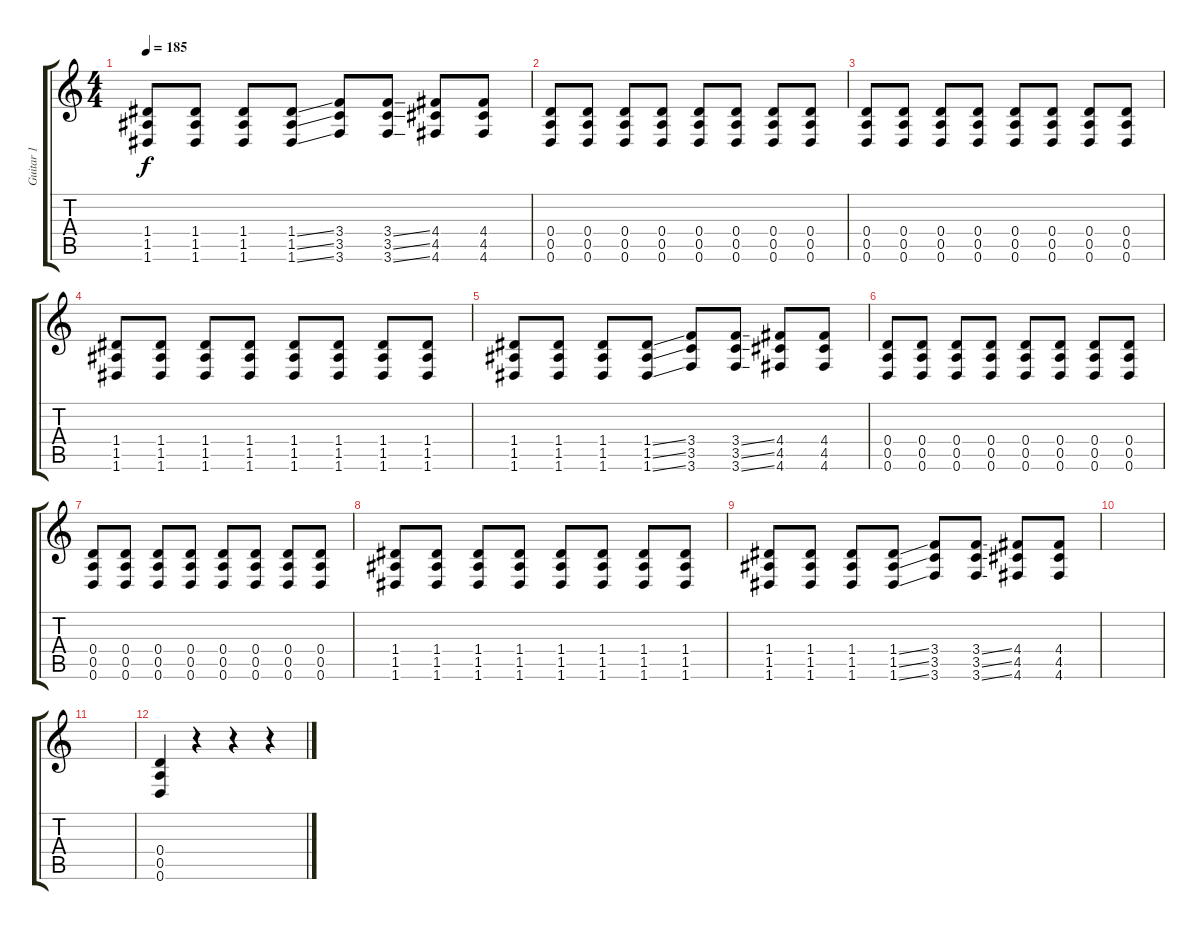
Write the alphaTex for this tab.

\track ("Guitar 1" "Guitar 1") {instrument distortionguitar}
\staff {score tabs}
\tuning (E4 B3 G3 D3 A2 D2) {hide}
\ts (4 4)
\tempo 185
\clef g2
\ks c
(1.4 1.5 1.6).8{dy f} (1.4 1.5 1.6).8 (1.4 1.5 1.6).8 (1.4{ss} 1.5{ss} 1.6{ss}).8 (3.4 3.5 3.6).8 (3.4{ss} 3.5{ss} 3.6{ss}).8 (4.4 4.5 4.6).8 (4.4 4.5 4.6).8 |
(0.4 0.5 0.6).8 (0.4 0.5 0.6).8 (0.4 0.5 0.6).8 (0.4 0.5 0.6).8 (0.4 0.5 0.6).8 (0.4 0.5 0.6).8 (0.4 0.5 0.6).8 (0.4 0.5 0.6).8 |
(0.4 0.5 0.6).8 (0.4 0.5 0.6).8 (0.4 0.5 0.6).8 (0.4 0.5 0.6).8 (0.4 0.5 0.6).8 (0.4 0.5 0.6).8 (0.4 0.5 0.6).8 (0.4 0.5 0.6).8 |
(1.4 1.5 1.6).8 (1.4 1.5 1.6).8 (1.4 1.5 1.6).8 (1.4 1.5 1.6).8 (1.4 1.5 1.6).8 (1.4 1.5 1.6).8 (1.4 1.5 1.6).8 (1.4 1.5 1.6).8 |
(1.4 1.5 1.6).8 (1.4 1.5 1.6).8 (1.4 1.5 1.6).8 (1.4{ss} 1.5{ss} 1.6{ss}).8 (3.4 3.5 3.6).8 (3.4{ss} 3.5{ss} 3.6{ss}).8 (4.4 4.5 4.6).8 (4.4 4.5 4.6).8 |
(0.4 0.5 0.6).8 (0.4 0.5 0.6).8 (0.4 0.5 0.6).8 (0.4 0.5 0.6).8 (0.4 0.5 0.6).8 (0.4 0.5 0.6).8 (0.4 0.5 0.6).8 (0.4 0.5 0.6).8 |
(0.4 0.5 0.6).8 (0.4 0.5 0.6).8 (0.4 0.5 0.6).8 (0.4 0.5 0.6).8 (0.4 0.5 0.6).8 (0.4 0.5 0.6).8 (0.4 0.5 0.6).8 (0.4 0.5 0.6).8 |
(1.4 1.5 1.6).8 (1.4 1.5 1.6).8 (1.4 1.5 1.6).8 (1.4 1.5 1.6).8 (1.4 1.5 1.6).8 (1.4 1.5 1.6).8 (1.4 1.5 1.6).8 (1.4 1.5 1.6).8 |
(1.4 1.5 1.6).8 (1.4 1.5 1.6).8 (1.4 1.5 1.6).8 (1.4{ss} 1.5{ss} 1.6{ss}).8 (3.4 3.5 3.6).8 (3.4{ss} 3.5{ss} 3.6{ss}).8 (4.4 4.5 4.6).8 (4.4 4.5 4.6).8 |
|
|
(0.4 0.5 0.6).4 r.4 r.4 r.4
